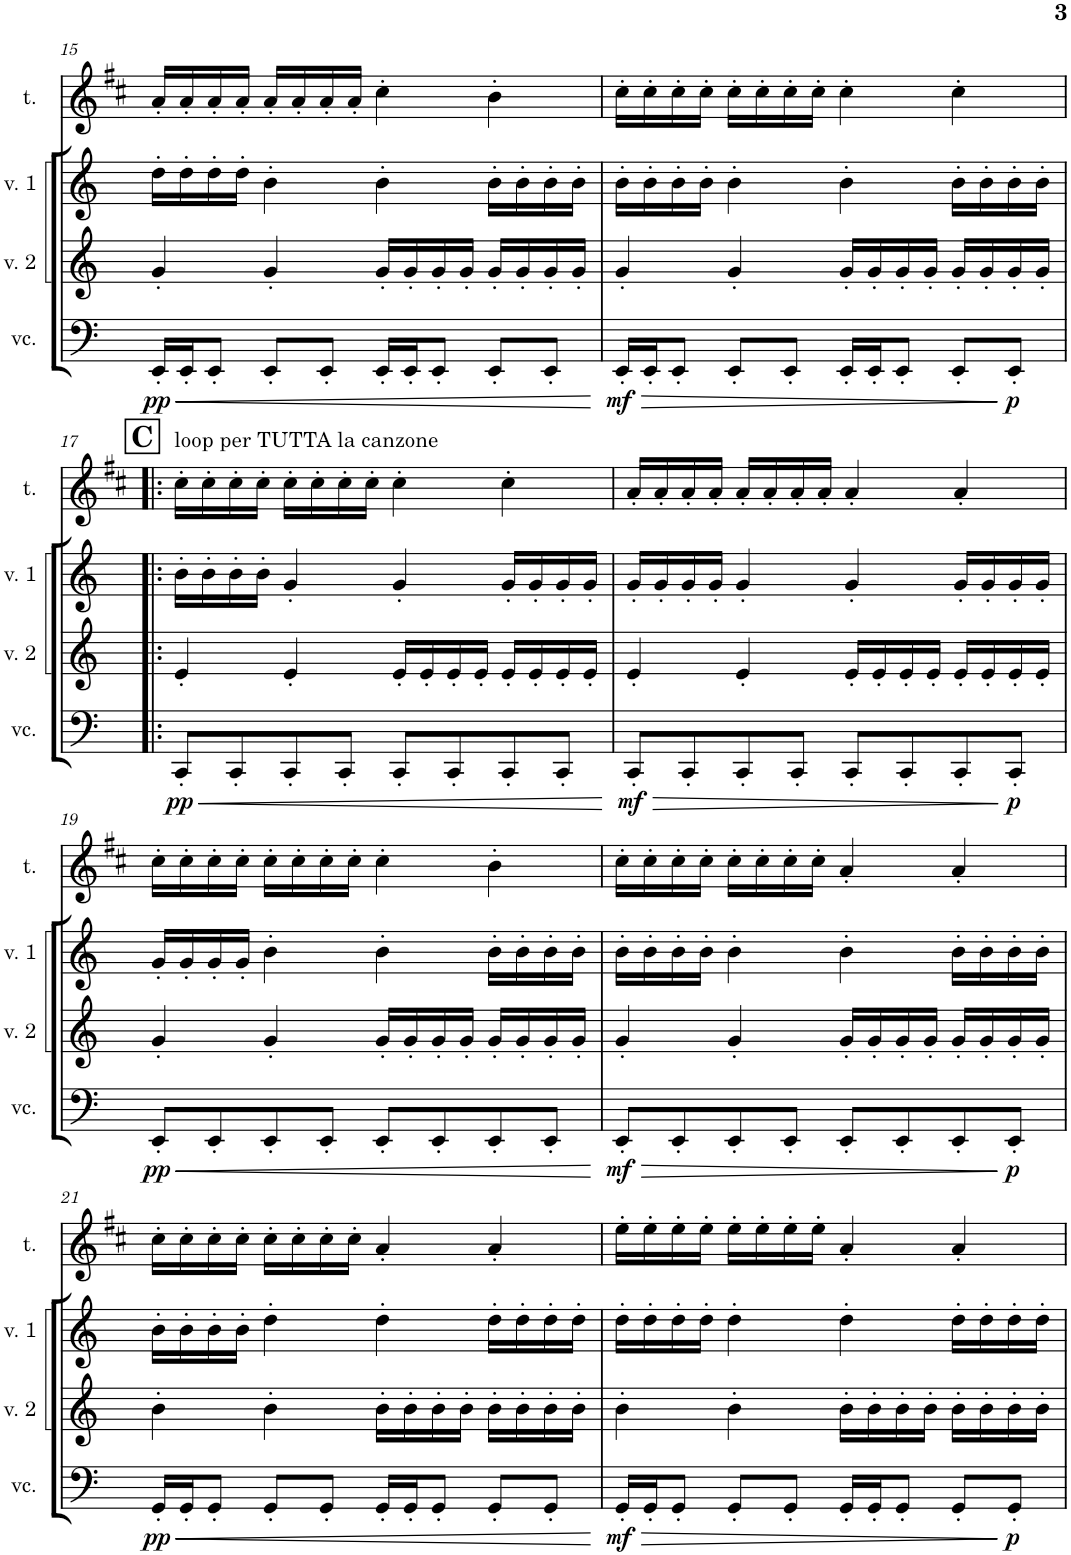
**kern	**dynam	**kern	**kern	**kern
*part4	*part4	*part3	*part2	*part1
*staff4	*staff4	*staff3	*staff2	*staff1
*I"violoncello	*	*I"violino 2	*I"violino 1	*I"tromba
*I'vc.	*	*I'v. 2	*I'v. 1	*I't.
!!LO:PB:g=z
*clefF4	*	*clefG2	*clefG2	*clefG2
*	*	*	*	*Trd1c2
*k[]	*	*k[]	*k[]	*k[f#c#]
*M4/4	*	*M4/4	*M4/4	*M4/4
=15	=15	=15	=15	=15
!	!LO:HP:b	!	!	!
!	!LO:DY:n=1:b	!	!	!
16EE'/LL	< pp	4g'/	16dd'\LL	16a'/LL
16EE'/J	.	.	16dd'\	16a'/
8EE'/J	.	.	16dd'\	16a'/
.	.	.	16dd'\JJ	16a'/JJ
8EE'/L	.	4g'/	4b'\	16a'/LL
.	.	.	.	16a'/
8EE'/J	.	.	.	16a'/
.	.	.	.	16a'/JJ
16EE'/LL	.	16g'/LL	4b'\	4cc#'\
16EE'/J	.	16g'/	.	.
8EE'/J	.	16g'/	.	.
.	.	16g'/JJ	.	.
8EE'/L	.	16g'/LL	16b'\LL	4b'\
.	.	16g'/	16b'\	.
8EE'/J	.	16g'/	16b'\	.
.	.	16g'/JJ	16b'\JJ	.
.	[	.	.	.
=16	=16	=16	=16	=16
!	!LO:HP:b	!	!	!
!	!LO:DY:n=1:b	!	!	!
16EE'/LL	> mf	4g'/	16b'\LL	16cc#'\LL
16EE'/J	.	.	16b'\	16cc#'\
8EE'/J	.	.	16b'\	16cc#'\
.	.	.	16b'\JJ	16cc#'\JJ
8EE'/L	.	4g'/	4b'\	16cc#'\LL
.	.	.	.	16cc#'\
8EE'/J	.	.	.	16cc#'\
.	.	.	.	16cc#'\JJ
16EE'/LL	.	16g'/LL	4b'\	4cc#'\
16EE'/J	.	16g'/	.	.
8EE'/J	.	16g'/	.	.
.	.	16g'/JJ	.	.
8EE'/L	.	16g'/LL	16b'\LL	4cc#'\
.	.	16g'/	16b'\	.
!	!LO:DY:n=2:b	!	!	!
8EE'/J	] p	16g'/	16b'\	.
.	.	16g'/JJ	16b'\JJ	.
!!LO:LB:g=z
!!LO:REH:place=s1:a:B:cj:fs=14:t=C
=17!|:	=17!|:	=17!|:	=17!|:	=17!|:
!	!	!	!	!LO:TX:a:t=loop per TUTTA la canzone
!	!LO:HP:b	!	!	!
!	!LO:DY:n=1:b	!	!	!
8CC'/L	< pp	4e'/	16b'\LL	16cc#'\LL
.	.	.	16b'\	16cc#'\
8CC'/	.	.	16b'\	16cc#'\
.	.	.	16b'\JJ	16cc#'\JJ
8CC'/	.	4e'/	4g'/	16cc#'\LL
.	.	.	.	16cc#'\
8CC'/J	.	.	.	16cc#'\
.	.	.	.	16cc#'\JJ
8CC'/L	.	16e'/LL	4g'/	4cc#'\
.	.	16e'/	.	.
8CC'/	.	16e'/	.	.
.	.	16e'/JJ	.	.
8CC'/	.	16e'/LL	16g'/LL	4cc#'\
.	.	16e'/	16g'/	.
8CC'/J	.	16e'/	16g'/	.
.	.	16e'/JJ	16g'/JJ	.
.	[	.	.	.
=18	=18	=18	=18	=18
!	!LO:HP:b	!	!	!
!	!LO:DY:n=1:b	!	!	!
8CC'/L	> mf	4e'/	16g'/LL	16a'/LL
.	.	.	16g'/	16a'/
8CC'/	.	.	16g'/	16a'/
.	.	.	16g'/JJ	16a'/JJ
8CC'/	.	4e'/	4g'/	16a'/LL
.	.	.	.	16a'/
8CC'/J	.	.	.	16a'/
.	.	.	.	16a'/JJ
8CC'/L	.	16e'/LL	4g'/	4a'/
.	.	16e'/	.	.
8CC'/	.	16e'/	.	.
.	.	16e'/JJ	.	.
8CC'/	.	16e'/LL	16g'/LL	4a'/
.	.	16e'/	16g'/	.
!	!LO:DY:n=2:b	!	!	!
8CC'/J	] p	16e'/	16g'/	.
.	.	16e'/JJ	16g'/JJ	.
!!LO:LB:g=z
=19	=19	=19	=19	=19
!	!LO:HP:b	!	!	!
!	!LO:DY:n=1:b	!	!	!
8EE'/L	< pp	4g'/	16g'/LL	16cc#'\LL
.	.	.	16g'/	16cc#'\
8EE'/	.	.	16g'/	16cc#'\
.	.	.	16g'/JJ	16cc#'\JJ
8EE'/	.	4g'/	4b'\	16cc#'\LL
.	.	.	.	16cc#'\
8EE'/J	.	.	.	16cc#'\
.	.	.	.	16cc#'\JJ
8EE'/L	.	16g'/LL	4b'\	4cc#'\
.	.	16g'/	.	.
8EE'/	.	16g'/	.	.
.	.	16g'/JJ	.	.
8EE'/	.	16g'/LL	16b'\LL	4b'\
.	.	16g'/	16b'\	.
8EE'/J	.	16g'/	16b'\	.
.	.	16g'/JJ	16b'\JJ	.
.	[	.	.	.
=20	=20	=20	=20	=20
!	!LO:HP:b	!	!	!
!	!LO:DY:n=1:b	!	!	!
8EE'/L	> mf	4g'/	16b'\LL	16cc#'\LL
.	.	.	16b'\	16cc#'\
8EE'/	.	.	16b'\	16cc#'\
.	.	.	16b'\JJ	16cc#'\JJ
8EE'/	.	4g'/	4b'\	16cc#'\LL
.	.	.	.	16cc#'\
8EE'/J	.	.	.	16cc#'\
.	.	.	.	16cc#'\JJ
8EE'/L	.	16g'/LL	4b'\	4a'/
.	.	16g'/	.	.
8EE'/	.	16g'/	.	.
.	.	16g'/JJ	.	.
8EE'/	.	16g'/LL	16b'\LL	4a'/
.	.	16g'/	16b'\	.
!	!LO:DY:n=2:b	!	!	!
8EE'/J	] p	16g'/	16b'\	.
.	.	16g'/JJ	16b'\JJ	.
!!LO:LB:g=z
=21	=21	=21	=21	=21
!	!LO:HP:b	!	!	!
!	!LO:DY:n=1:b	!	!	!
16GG'/LL	< pp	4b'\	16b'\LL	16cc#'\LL
16GG'/J	.	.	16b'\	16cc#'\
8GG'/J	.	.	16b'\	16cc#'\
.	.	.	16b'\JJ	16cc#'\JJ
8GG'/L	.	4b'\	4dd'\	16cc#'\LL
.	.	.	.	16cc#'\
8GG'/J	.	.	.	16cc#'\
.	.	.	.	16cc#'\JJ
16GG'/LL	.	16b'\LL	4dd'\	4a'/
16GG'/J	.	16b'\	.	.
8GG'/J	.	16b'\	.	.
.	.	16b'\JJ	.	.
8GG'/L	.	16b'\LL	16dd'\LL	4a'/
.	.	16b'\	16dd'\	.
8GG'/J	.	16b'\	16dd'\	.
.	.	16b'\JJ	16dd'\JJ	.
.	[	.	.	.
=22	=22	=22	=22	=22
!	!LO:HP:b	!	!	!
!	!LO:DY:n=1:b	!	!	!
16GG'/LL	> mf	4b'\	16dd'\LL	16ee'\LL
16GG'/J	.	.	16dd'\	16ee'\
8GG'/J	.	.	16dd'\	16ee'\
.	.	.	16dd'\JJ	16ee'\JJ
8GG'/L	.	4b'\	4dd'\	16ee'\LL
.	.	.	.	16ee'\
8GG'/J	.	.	.	16ee'\
.	.	.	.	16ee'\JJ
16GG'/LL	.	16b'\LL	4dd'\	4a'/
16GG'/J	.	16b'\	.	.
8GG'/J	.	16b'\	.	.
.	.	16b'\JJ	.	.
8GG'/L	.	16b'\LL	16dd'\LL	4a'/
.	.	16b'\	16dd'\	.
!	!LO:DY:n=2:b	!	!	!
8GG'/J	] p	16b'\	16dd'\	.
.	.	16b'\JJ	16dd'\JJ	.
=	=	=	=	=
*-	*-	*-	*-	*-
